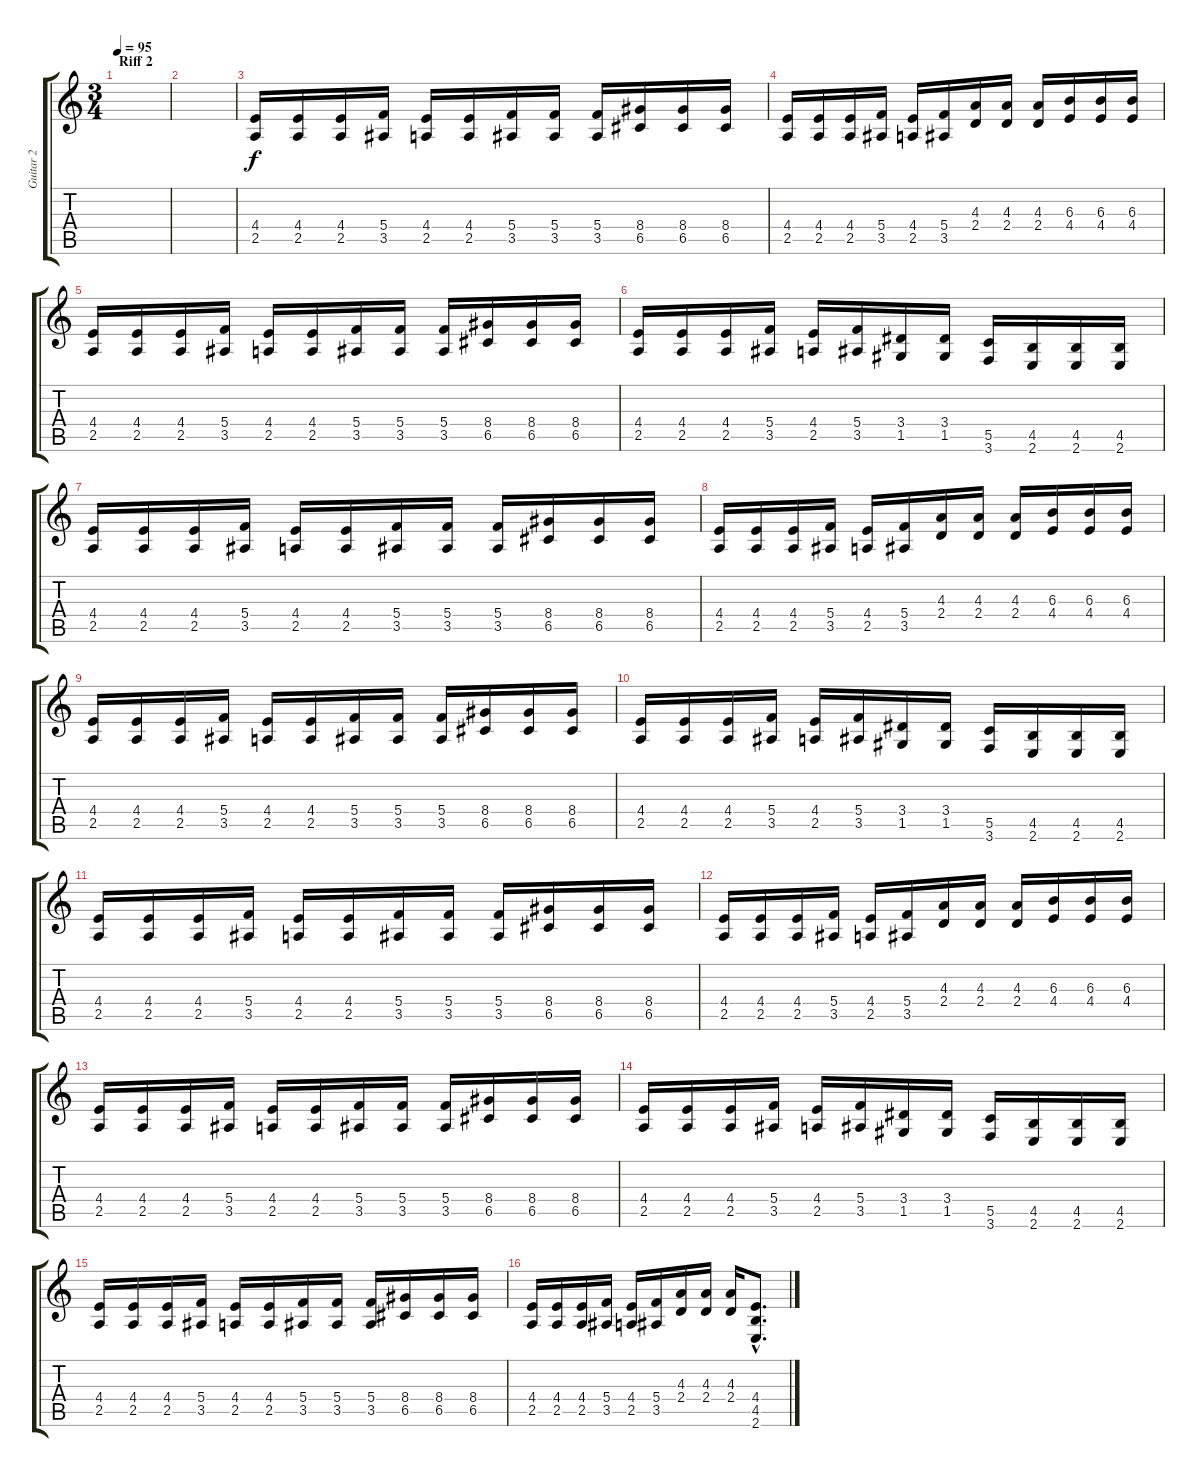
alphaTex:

\track ("Guitar 2" "Guitar 2") {instrument overdrivenguitar}
\staff {score tabs}
\tuning (D4 A3 F3 C3 G2 D2) {hide}
\ts (3 4)
\section ("" "Riff 2")
\tempo 95
\clef g2
\ks c
|
|
(4.4 2.5).16 (4.4 2.5).16 (4.4 2.5).16 (5.4 3.5).16 (4.4 2.5).16 (4.4 2.5).16 (5.4 3.5).16 (5.4 3.5).16 (5.4 3.5).16 (8.4 6.5).16 (8.4 6.5).16 (8.4 6.5).16 |
(4.4 2.5).16 (4.4 2.5).16 (4.4 2.5).16 (5.4 3.5).16 (4.4 2.5).16 (5.4 3.5).16 (4.3 2.4).16 (4.3 2.4).16 (4.3 2.4).16 (6.3 4.4).16 (6.3 4.4).16 (6.3 4.4).16 |
(4.4 2.5).16 (4.4 2.5).16 (4.4 2.5).16 (5.4 3.5).16 (4.4 2.5).16 (4.4 2.5).16 (5.4 3.5).16 (5.4 3.5).16 (5.4 3.5).16 (8.4 6.5).16 (8.4 6.5).16 (8.4 6.5).16 |
(4.4 2.5).16 (4.4 2.5).16 (4.4 2.5).16 (5.4 3.5).16 (4.4 2.5).16 (5.4 3.5).16 (3.4 1.5).16 (3.4 1.5).16 (5.5 3.6).16 (4.5 2.6).16 (4.5 2.6).16 (4.5 2.6).16 |
(4.4 2.5).16 (4.4 2.5).16 (4.4 2.5).16 (5.4 3.5).16 (4.4 2.5).16 (4.4 2.5).16 (5.4 3.5).16 (5.4 3.5).16 (5.4 3.5).16 (8.4 6.5).16 (8.4 6.5).16 (8.4 6.5).16 |
(4.4 2.5).16 (4.4 2.5).16 (4.4 2.5).16 (5.4 3.5).16 (4.4 2.5).16 (5.4 3.5).16 (4.3 2.4).16 (4.3 2.4).16 (4.3 2.4).16 (6.3 4.4).16 (6.3 4.4).16 (6.3 4.4).16 |
(4.4 2.5).16 (4.4 2.5).16 (4.4 2.5).16 (5.4 3.5).16 (4.4 2.5).16 (4.4 2.5).16 (5.4 3.5).16 (5.4 3.5).16 (5.4 3.5).16 (8.4 6.5).16 (8.4 6.5).16 (8.4 6.5).16 |
(4.4 2.5).16 (4.4 2.5).16 (4.4 2.5).16 (5.4 3.5).16 (4.4 2.5).16 (5.4 3.5).16 (3.4 1.5).16 (3.4 1.5).16 (5.5 3.6).16 (4.5 2.6).16 (4.5 2.6).16 (4.5 2.6).16 |
(4.4 2.5).16 (4.4 2.5).16 (4.4 2.5).16 (5.4 3.5).16 (4.4 2.5).16 (4.4 2.5).16 (5.4 3.5).16 (5.4 3.5).16 (5.4 3.5).16 (8.4 6.5).16 (8.4 6.5).16 (8.4 6.5).16 |
(4.4 2.5).16 (4.4 2.5).16 (4.4 2.5).16 (5.4 3.5).16 (4.4 2.5).16 (5.4 3.5).16 (4.3 2.4).16 (4.3 2.4).16 (4.3 2.4).16 (6.3 4.4).16 (6.3 4.4).16 (6.3 4.4).16 |
(4.4 2.5).16 (4.4 2.5).16 (4.4 2.5).16 (5.4 3.5).16 (4.4 2.5).16 (4.4 2.5).16 (5.4 3.5).16 (5.4 3.5).16 (5.4 3.5).16 (8.4 6.5).16 (8.4 6.5).16 (8.4 6.5).16 |
(4.4 2.5).16 (4.4 2.5).16 (4.4 2.5).16 (5.4 3.5).16 (4.4 2.5).16 (5.4 3.5).16 (3.4 1.5).16 (3.4 1.5).16 (5.5 3.6).16 (4.5 2.6).16 (4.5 2.6).16 (4.5 2.6).16 |
(4.4 2.5).16 (4.4 2.5).16 (4.4 2.5).16 (5.4 3.5).16 (4.4 2.5).16 (4.4 2.5).16 (5.4 3.5).16 (5.4 3.5).16 (5.4 3.5).16 (8.4 6.5).16 (8.4 6.5).16 (8.4 6.5).16 |
(4.4 2.5).16 (4.4 2.5).16 (4.4 2.5).16 (5.4 3.5).16 (4.4 2.5).16 (5.4 3.5).16 (4.3 2.4).16 (4.3 2.4).16 (4.3 2.4).16 (4.4{hac} 4.5{hac} 2.6{hac}).8{d}
